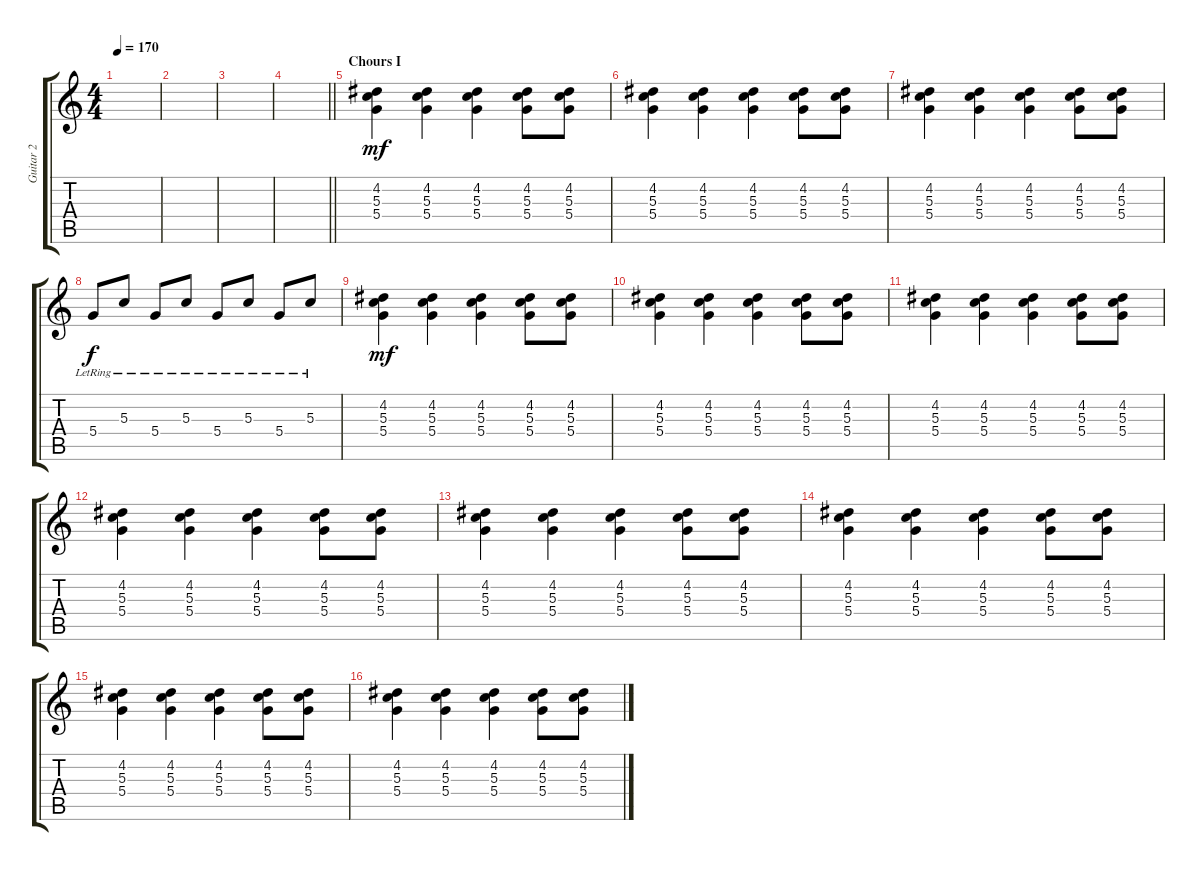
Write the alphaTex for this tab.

\track ("Guitar 2" "Guitar 2") {instrument distortionguitar}
\staff {score tabs}
\tuning (E4 B3 G3 D3 A2 E2) {hide}
\ts (4 4)
\tempo 170
\clef g2
\ks c
|
|
|
\barLineRight lightlight
|
\section ("" "Chours I")
(4.2 5.3 5.4).4{dy mf volume 12} (4.2 5.3 5.4).4 (4.2 5.3 5.4).4 (4.2 5.3 5.4).8 (4.2 5.3 5.4).8 |
(4.2 5.3 5.4).4 (4.2 5.3 5.4).4 (4.2 5.3 5.4).4 (4.2 5.3 5.4).8 (4.2 5.3 5.4).8 |
(4.2 5.3 5.4).4 (4.2 5.3 5.4).4 (4.2 5.3 5.4).4 (4.2 5.3 5.4).8 (4.2 5.3 5.4).8 |
5.4{lr}.8{dy f} 5.3{lr}.8 5.4{lr}.8 5.3{lr}.8 5.4{lr}.8 5.3{lr}.8 5.4{lr}.8 5.3{lr}.8 |
(4.2 5.3 5.4).4{dy mf volume 12} (4.2 5.3 5.4).4 (4.2 5.3 5.4).4 (4.2 5.3 5.4).8 (4.2 5.3 5.4).8 |
(4.2 5.3 5.4).4 (4.2 5.3 5.4).4 (4.2 5.3 5.4).4 (4.2 5.3 5.4).8 (4.2 5.3 5.4).8 |
(4.2 5.3 5.4).4 (4.2 5.3 5.4).4 (4.2 5.3 5.4).4 (4.2 5.3 5.4).8 (4.2 5.3 5.4).8 |
(4.2 5.3 5.4).4 (4.2 5.3 5.4).4 (4.2 5.3 5.4).4 (4.2 5.3 5.4).8 (4.2 5.3 5.4).8 |
(4.2 5.3 5.4).4{volume 12} (4.2 5.3 5.4).4 (4.2 5.3 5.4).4 (4.2 5.3 5.4).8 (4.2 5.3 5.4).8 |
(4.2 5.3 5.4).4 (4.2 5.3 5.4).4 (4.2 5.3 5.4).4 (4.2 5.3 5.4).8 (4.2 5.3 5.4).8 |
(4.2 5.3 5.4).4 (4.2 5.3 5.4).4 (4.2 5.3 5.4).4 (4.2 5.3 5.4).8 (4.2 5.3 5.4).8 |
(4.2 5.3 5.4).4 (4.2 5.3 5.4).4 (4.2 5.3 5.4).4 (4.2 5.3 5.4).8 (4.2 5.3 5.4).8
